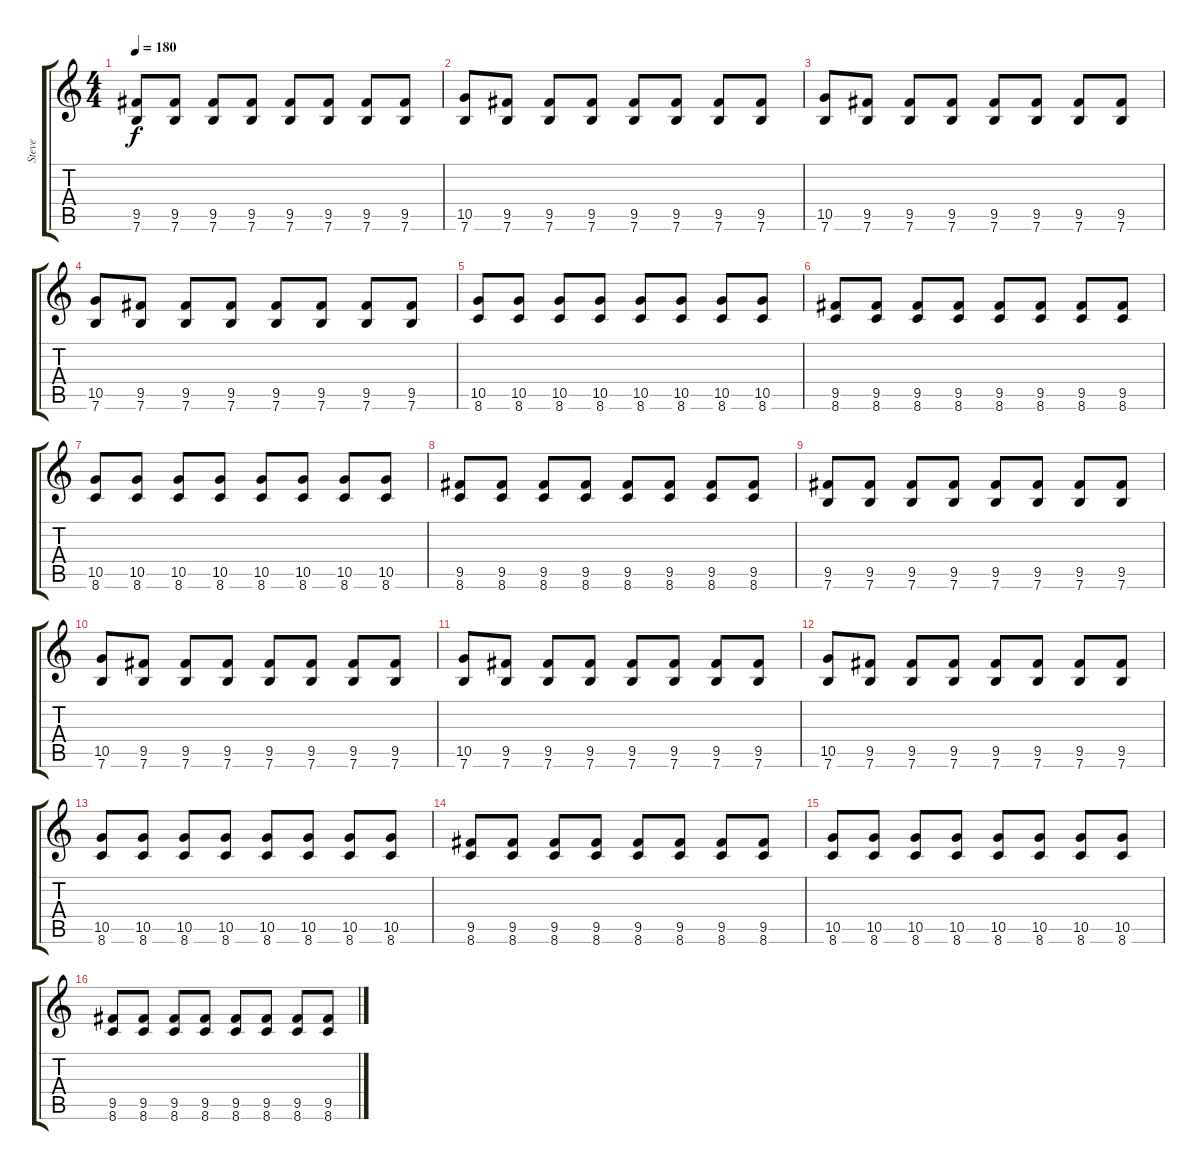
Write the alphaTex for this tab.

\track ("Steve" "Steve") {instrument distortionguitar}
\staff {score tabs}
\tuning (E4 B3 G3 D3 A2 E2) {hide}
\ts (4 4)
\tempo 180
\clef g2
\ks c
(9.5 7.6).8{dy f} (9.5 7.6).8 (9.5 7.6).8 (9.5 7.6).8 (9.5 7.6).8 (9.5 7.6).8 (9.5 7.6).8 (9.5 7.6).8 |
(10.5 7.6).8 (9.5 7.6).8 (9.5 7.6).8 (9.5 7.6).8 (9.5 7.6).8 (9.5 7.6).8 (9.5 7.6).8 (9.5 7.6).8 |
(10.5 7.6).8 (9.5 7.6).8 (9.5 7.6).8 (9.5 7.6).8 (9.5 7.6).8 (9.5 7.6).8 (9.5 7.6).8 (9.5 7.6).8 |
(10.5 7.6).8 (9.5 7.6).8 (9.5 7.6).8 (9.5 7.6).8 (9.5 7.6).8 (9.5 7.6).8 (9.5 7.6).8 (9.5 7.6).8 |
(10.5 8.6).8 (10.5 8.6).8 (10.5 8.6).8 (10.5 8.6).8 (10.5 8.6).8 (10.5 8.6).8 (10.5 8.6).8 (10.5 8.6).8 |
(9.5 8.6).8 (9.5 8.6).8 (9.5 8.6).8 (9.5 8.6).8 (9.5 8.6).8 (9.5 8.6).8 (9.5 8.6).8 (9.5 8.6).8 |
(10.5 8.6).8 (10.5 8.6).8 (10.5 8.6).8 (10.5 8.6).8 (10.5 8.6).8 (10.5 8.6).8 (10.5 8.6).8 (10.5 8.6).8 |
(9.5 8.6).8 (9.5 8.6).8 (9.5 8.6).8 (9.5 8.6).8 (9.5 8.6).8 (9.5 8.6).8 (9.5 8.6).8 (9.5 8.6).8 |
(9.5 7.6).8 (9.5 7.6).8 (9.5 7.6).8 (9.5 7.6).8 (9.5 7.6).8 (9.5 7.6).8 (9.5 7.6).8 (9.5 7.6).8 |
(10.5 7.6).8 (9.5 7.6).8 (9.5 7.6).8 (9.5 7.6).8 (9.5 7.6).8 (9.5 7.6).8 (9.5 7.6).8 (9.5 7.6).8 |
(10.5 7.6).8 (9.5 7.6).8 (9.5 7.6).8 (9.5 7.6).8 (9.5 7.6).8 (9.5 7.6).8 (9.5 7.6).8 (9.5 7.6).8 |
(10.5 7.6).8 (9.5 7.6).8 (9.5 7.6).8 (9.5 7.6).8 (9.5 7.6).8 (9.5 7.6).8 (9.5 7.6).8 (9.5 7.6).8 |
(10.5 8.6).8 (10.5 8.6).8 (10.5 8.6).8 (10.5 8.6).8 (10.5 8.6).8 (10.5 8.6).8 (10.5 8.6).8 (10.5 8.6).8 |
(9.5 8.6).8 (9.5 8.6).8 (9.5 8.6).8 (9.5 8.6).8 (9.5 8.6).8 (9.5 8.6).8 (9.5 8.6).8 (9.5 8.6).8 |
(10.5 8.6).8 (10.5 8.6).8 (10.5 8.6).8 (10.5 8.6).8 (10.5 8.6).8 (10.5 8.6).8 (10.5 8.6).8 (10.5 8.6).8 |
(9.5 8.6).8 (9.5 8.6).8 (9.5 8.6).8 (9.5 8.6).8 (9.5 8.6).8 (9.5 8.6).8 (9.5 8.6).8 (9.5 8.6).8
